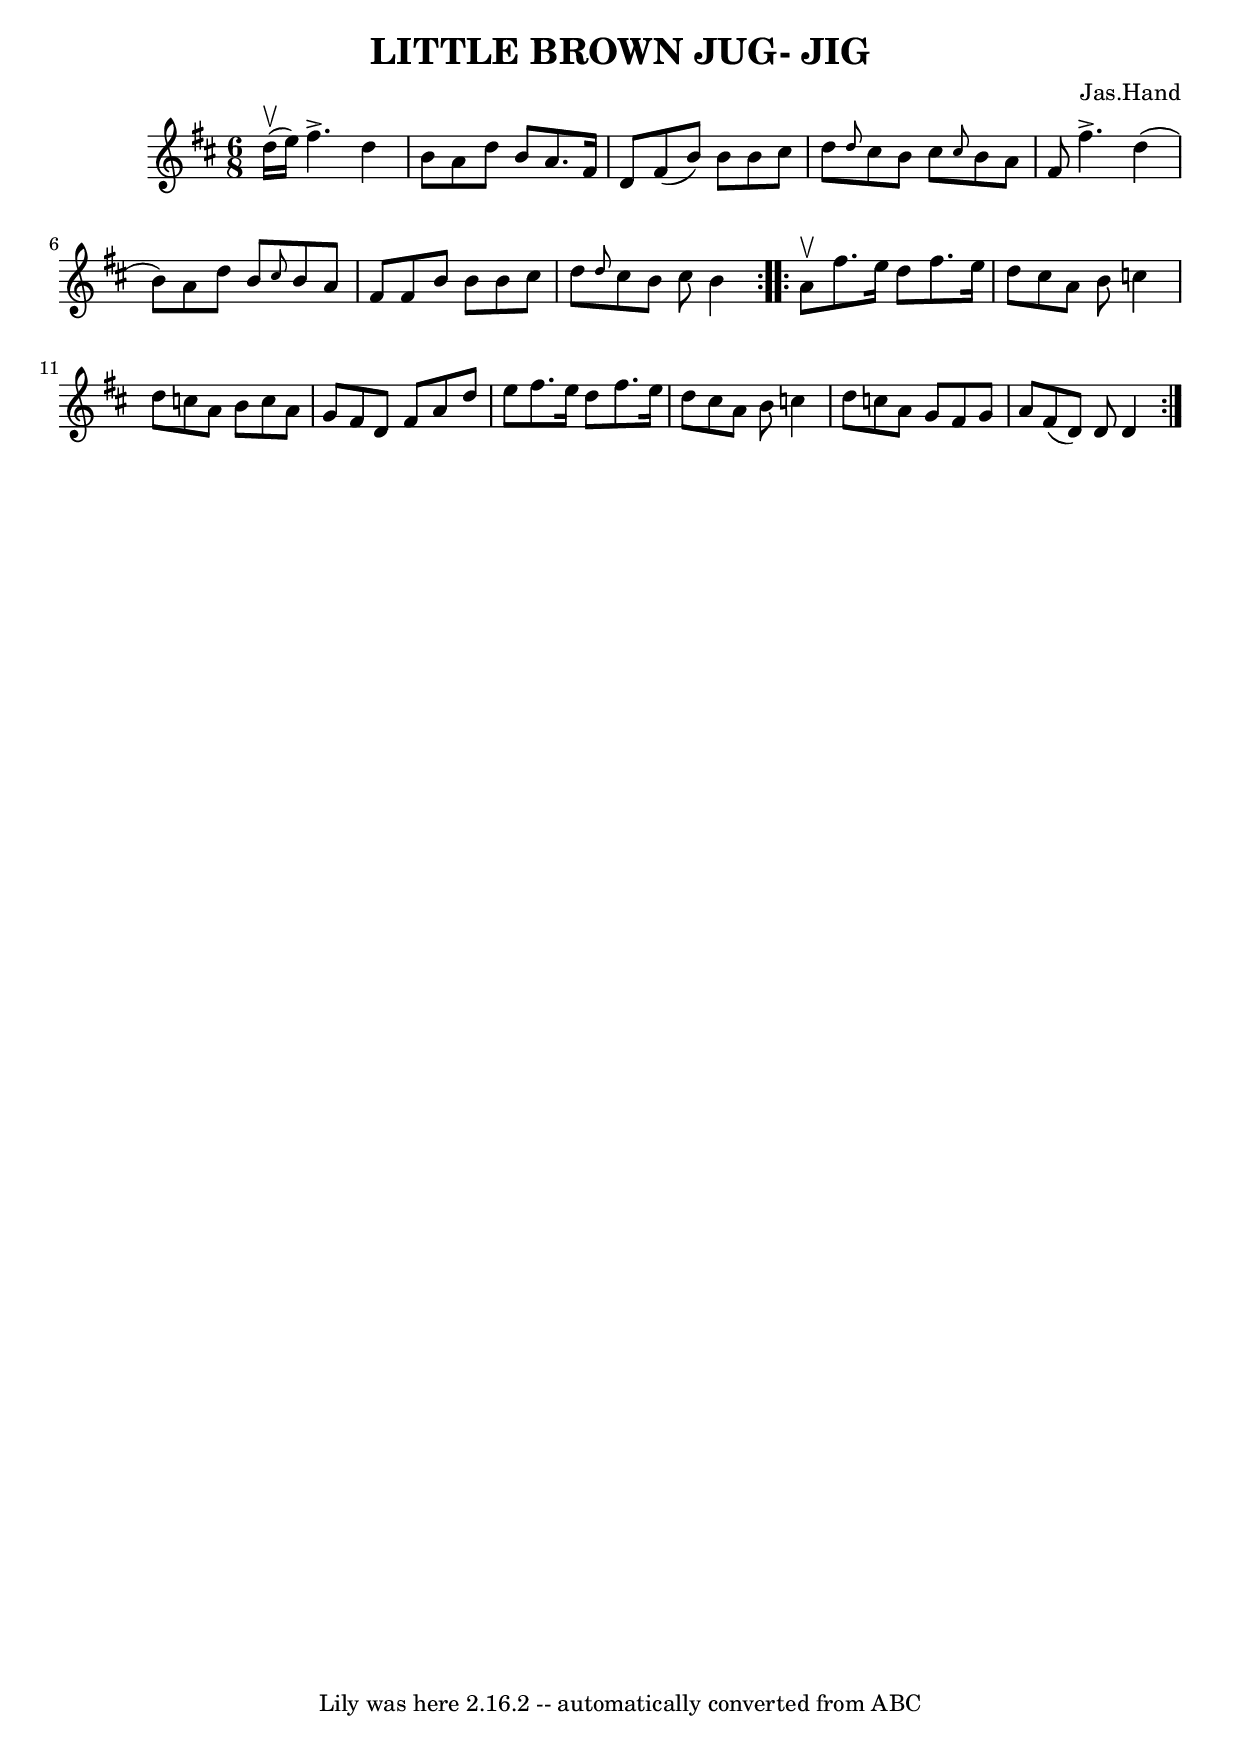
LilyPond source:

\version "2.16.2"
\include "Mammoth.ily"
\header {
  %% book = "Ryan's Mammoth Collection of Fiddle Tunes"
  composer = "Jas.Hand"
  crossRefNumber = "1"
  footnotes = ""
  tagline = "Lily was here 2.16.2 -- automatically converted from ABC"
  title = "LITTLE BROWN JUG- JIG"

}
voicedefault =  {



  \repeat volta 2 {

    \time 6/8 
    \key d \major
    d''16 (^\upbow e''16)       |
    fis''4.^\accent d''4 b'8    |
    a'8 d''8 b'8 a'8. fis'16    
    d'8    |
    fis'8 (b'8) b'8 b'8 cis''8 d''8    |
    
    \grace { d''8  
	   } cis''8 b'8 cis''8  \grace { cis''8  
				       } b'8    
    a'8 fis'8        |
    fis''4.^\accent d''4 (b'8)   |
    
    a'8 d''8 b'8  \grace { cis''8  
			 } b'8 a'8 fis'8    |
    
    fis'8 b'8 b'8 b'8 cis''8 d''8    |
    \grace { d''8  
	   }   
    cis''8 b'8 cis''8 b'4    
  }     
  \repeat volta 2 {
    a'8^\upbow       
    |
    fis''8. e''16 d''8 fis''8. e''16 d''8    |
    
    cis''8 a'8 b'8 c''4 d''8    |
    c''8 a'8 b'8 c''8   
    a'8 g'8    |
    fis'8 d'8 fis'8 a'8 d''8 e''8        
    |
    fis''8. e''16 d''8 fis''8. e''16 d''8    |
    
    cis''8 a'8 b'8 c''4 d''8    |
    c''8 a'8 g'8 fis'8  
    g'8 a'8    |
    fis'8 (d'8) d'8 d'4    
  }   

}

\score{
  <<

    \context Staff="default"
    {
      \voicedefault 
      
    }

  >>
  \layout {
    
  }
  \midi {
  }

}
